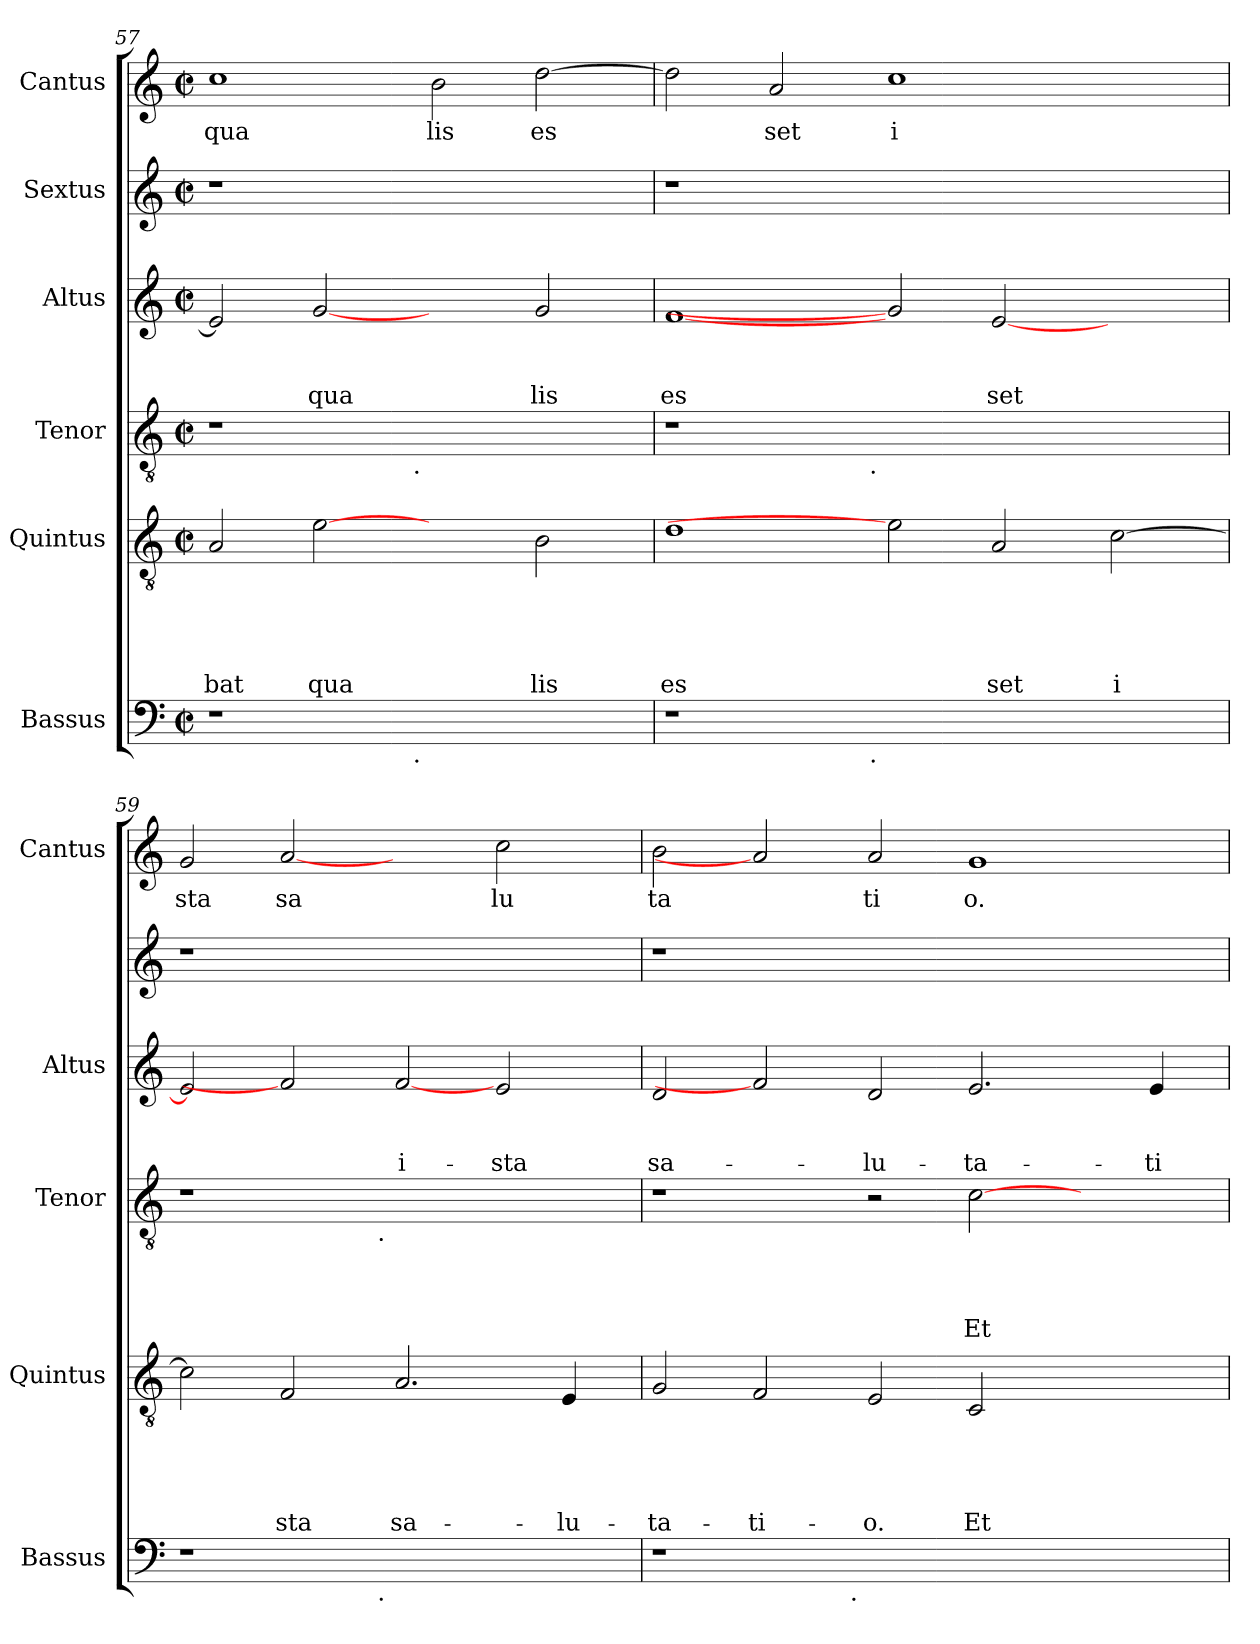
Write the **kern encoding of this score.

**kern	**kern	**text	**text	**text	**text	**text	**kern	**text	**text	**text	**text	**kern	**text	**text	**text	**kern	**kern	**text
*part6	*part5	*part5	*part5	*part5	*part5	*part5	*part4	*part4	*part4	*part4	*part4	*part3	*part3	*part3	*part3	*part2	*part1	*part1
*staff6	*staff5	*staff5	*staff5	*staff5	*staff5	*staff5	*staff4	*staff4	*staff4	*staff4	*staff4	*staff3	*staff3	*staff3	*staff3	*staff2	*staff1	*staff1
*I"Bassus	*I"Quintus	*	*	*	*	*	*I"Tenor	*	*	*	*	*I"Altus	*	*	*	*I"Sextus	*I"Cantus	*
*I'Bassus	*I'Quintus	*	*	*	*	*	*I'Tenor	*	*	*	*	*I'Altus	*	*	*	*	*I'Cantus	*
*clefF4	*clefGv2	*	*	*	*	*	*clefGv2	*	*	*	*	*clefG2	*	*	*	*clefG2	*clefG2	*
*k[]	*k[]	*	*	*	*	*	*k[]	*	*	*	*	*k[]	*	*	*	*k[]	*k[]	*
*C:	*C:	*	*	*	*	*	*C:	*	*	*	*	*C:	*	*	*	*C:	*C:	*
*M2/2	*M2/2	*	*	*	*	*	*M2/2	*	*	*	*	*M2/2	*	*	*	*M2/2	*M2/2	*
*met(c|)	*met(c|)	*	*	*	*	*	*met(c|)	*	*	*	*	*met(c|)	*	*	*	*met(c|)	*met(c|)	*
=57	=57	=57	=57	=57	=57	=57	=57	=57	=57	=57	=57	=57	=57	=57	=57	=57	=57	=57
!	!	!	!	!	!	!LO:LY:b	!	!	!	!	!	!	!	!	!	!	!	!LO:LY:b
*^	*	*	*	*	*	*	*^	*	*	*	*	*	*	*	*	*	*	*
1r	2ryy	2A/	.	.	.	.	bat	1r	2ryy	.	.	.	.	2e/]	.	.	.	1r	1cc	qua
!	!	!	!	!	!	!	!LO:LY:b	!	!	!	!	!	!	!	!	!	!LO:LY:b	!	!	!
.	4...ryy	[2e	.	.	.	.	qua	.	4...ryy	.	.	.	.	[2g	.	.	qua	.	.	.
!	!	!	!	!	!	!	!	!	!LO:TX:b:t=.	!	!	!	!	!	!	!	!	!	!	!
!	!LO:TX:b:t=.	!	!	!	!	!	!	!	!	!	!	!	!	!	!	!	!	!	!	!
.	1ryy	.	.	.	.	.	.	.	1ryy	.	.	.	.	.	.	.	.	.	.	.
!	!	!	!	!	!	!	!	!	!	!	!	!	!	!	!	!	!	!	!	!LO:LY:b
1ryy	.	2ryy	.	.	.	.	.	1ryy	.	.	.	.	.	2ryy	.	.	.	1ryy	2b\	lis
!	!	!	!	!	!	!	!LO:LY:b	!	!	!	!	!	!	!	!	!	!LO:LY:b	!	!	!LO:LY:b
.	.	2B\	.	.	.	.	lis	.	.	.	.	.	.	2g/	.	.	lis	.	[>2dd\	es
.	32ryy	.	.	.	.	.	.	.	32ryy	.	.	.	.	.	.	.	.	.	.	.
=58	=58	=58	=58	=58	=58	=58	=58	=58	=58	=58	=58	=58	=58	=58	=58	=58	=58	=58	=58	=58
!	!	!	!	!	!	!	!LO:LY:b	!	!	!	!	!	!	!	!	!	!LO:LY:b	!	!	!
1r	2ryy	1d	.	.	.	.	es	1r	2ryy	.	.	.	.	[1f	.	.	es	1r	2dd\]	.
!	!	!	!	!	!	!	!	!	!	!	!	!	!	!	!	!	!	!	!	!LO:LY:b
.	4...ryy	.	.	.	.	.	.	.	4...ryy	.	.	.	.	.	.	.	.	.	2a/	set
!	!	!	!	!	!	!	!	!	!LO:TX:b:t=.	!	!	!	!	!	!	!	!	!	!	!
!	!LO:TX:b:t=.	!	!	!	!	!	!	!	!	!	!	!	!	!	!	!	!	!	!	!
.	1ryy	.	.	.	.	.	.	.	1ryy	.	.	.	.	.	.	.	.	.	.	.
!	!	!	!	!	!	!	!	!	!	!	!	!	!	!	!	!	!	!	!	!LO:LY:b
1.ryy	.	2e]	.	.	.	.	.	1.ryy	.	.	.	.	.	2g]	.	.	.	1.ryy	1cc	i
!	!	!	!	!	!	!	!LO:LY:b	!	!	!	!	!	!	!	!	!	!LO:LY:b	!	!	!
.	.	2A/	.	.	.	.	set	.	.	.	.	.	.	[>2e/	.	.	set	.	.	.
.	2ryy	.	.	.	.	.	.	.	2ryy	.	.	.	.	.	.	.	.	.	.	.
!	!	!	!	!	!	!	!LO:LY:b	!	!	!	!	!	!	!	!	!	!	!	!	!
.	.	[>2c\	.	.	.	.	i	.	.	.	.	.	.	2ryy	.	.	.	.	2ryy	.
.	32ryy	.	.	.	.	.	.	.	32ryy	.	.	.	.	.	.	.	.	.	.	.
!!LO:PB:g=z
=59	=59	=59	=59	=59	=59	=59	=59	=59	=59	=59	=59	=59	=59	=59	=59	=59	=59	=59	=59	=59
!	!	!	!	!	!	!	!	!	!	!	!	!	!	!	!	!	!	!	!	!LO:LY:b
1r	2ryy	2c\]	.	.	.	.	.	1r	2ryy	.	.	.	.	2e/]	.	.	.	1r	2g/	sta
!	!	!	!	!	!	!	!LO:LY:b	!	!	!	!	!	!	!	!	!	!	!	!	!LO:LY:b
.	4...ryy	2F/	.	.	.	.	sta	.	4...ryy	.	.	.	.	2f]	.	.	.	.	[2a	sa
!	!	!	!	!	!	!	!	!	!LO:TX:b:t=.	!	!	!	!	!	!	!	!	!	!	!
!	!LO:TX:b:t=.	!	!	!	!	!	!	!	!	!	!	!	!	!	!	!	!	!	!	!
.	1ryy	.	.	.	.	.	.	.	1ryy	.	.	.	.	.	.	.	.	.	.	.
!	!	!	!	!	!	!	!LO:LY:b	!	!	!	!	!	!	!	!	!	!LO:LY:b	!	!	!
1ryy	.	2.A/	.	.	.	.	sa-	1ryy	.	.	.	.	.	[2f	.	.	i-	1ryy	2ryy	.
!	!	!	!	!	!	!	!	!	!	!	!	!	!	!	!	!	!LO:LY:b	!	!	!LO:LY:b
.	.	.	.	.	.	.	.	.	.	.	.	.	.	2e/	.	.	-sta	.	2cc\	lu
!	!	!	!	!	!	!	!LO:LY:b	!	!	!	!	!	!	!	!	!	!	!	!	!
.	.	4E/	.	.	.	.	-lu-	.	.	.	.	.	.	.	.	.	.	.	.	.
.	32ryy	.	.	.	.	.	.	.	32ryy	.	.	.	.	.	.	.	.	.	.	.
=60	=60	=60	=60	=60	=60	=60	=60	=60	=60	=60	=60	=60	=60	=60	=60	=60	=60	=60	=60	=60
!	!	!	!	!	!	!	!LO:LY:b	!	!	!	!	!	!	!	!	!	!LO:LY:b	!	!	!LO:LY:b
*	*	*	*	*	*	*	*	*v	*v	*	*	*	*	*	*	*	*	*	*	*
1r	2ryy	2G/	.	.	.	.	-ta-	1r	.	.	.	.	2d/	.	.	sa-	1r	2b\	ta
!	!	!	!	!	!	!	!LO:LY:b	!	!	!	!	!	!	!	!	!	!	!	!
.	4...ryy	2F/	.	.	.	.	-ti-	.	.	.	.	.	2f]	.	.	.	.	2a]	.
!	!LO:TX:b:t=.	!	!	!	!	!	!	!	!	!	!	!	!	!	!	!	!	!	!
.	1ryy	.	.	.	.	.	.	.	.	.	.	.	.	.	.	.	.	.	.
!	!	!	!	!	!	!	!LO:LY:b	!	!	!	!	!	!	!	!	!LO:LY:b	!	!	!LO:LY:b
1.ryy	.	2E/	.	.	.	.	-o.	2r	.	.	.	.	2d/	.	.	-lu-	1.ryy	2a/	ti
!	!	!	!	!	!	!	!LO:LY:b	!	!	!	!	!LO:LY:b	!	!	!	!LO:LY:b	!	!	!LO:LY:b
.	.	2C/	.	.	.	.	Et	[>2c\	.	.	.	Et	2.e/	.	.	-ta-	.	1g	o.
.	2ryy	.	.	.	.	.	.	.	.	.	.	.	.	.	.	.	.	.	.
.	.	2ryy	.	.	.	.	.	2ryy	.	.	.	.	.	.	.	.	.	.	.
!	!	!	!	!	!	!	!	!	!	!	!	!	!	!	!	!LO:LY:b	!	!	!
.	.	.	.	.	.	.	.	.	.	.	.	.	4e/	.	.	-ti-	.	.	.
.	32ryy	.	.	.	.	.	.	.	.	.	.	.	.	.	.	.	.	.	.
*v	*v	*	*	*	*	*	*	*	*	*	*	*	*	*	*	*	*	*	*
=	=	=	=	=	=	=	=	=	=	=	=	=	=	=	=	=	=	=
*-	*-	*-	*-	*-	*-	*-	*-	*-	*-	*-	*-	*-	*-	*-	*-	*-	*-	*-
